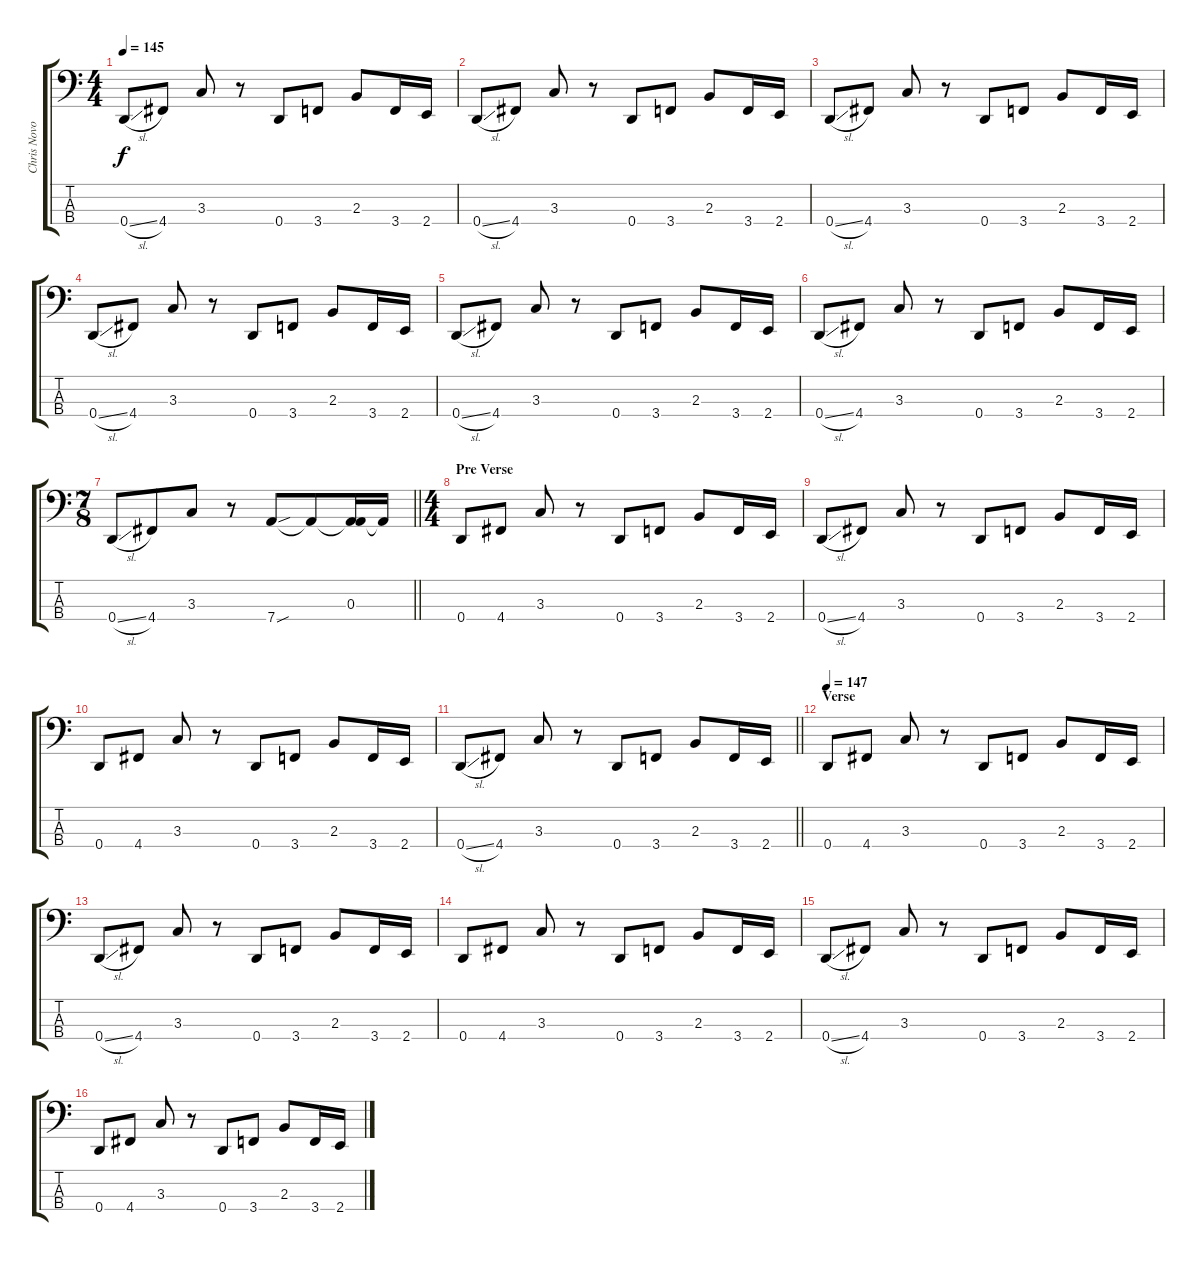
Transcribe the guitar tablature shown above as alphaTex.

\track ("Chris Novoselic" "Chris Novo") {instrument electricbasspick}
\staff {score tabs}
\tuning (G2 D2 A1 D1) {hide}
\ts (4 4)
\tempo 145
\clef f4
\ks c
0.4{sl}.8{dy f} 4.4.8 3.3.8 r.8 0.4.8 3.4.8 2.3.8 3.4.16 2.4.16 |
0.4{sl}.8 4.4.8 3.3.8 r.8 0.4.8 3.4.8 2.3.8 3.4.16 2.4.16 |
0.4{sl}.8 4.4.8 3.3.8 r.8 0.4.8 3.4.8 2.3.8 3.4.16 2.4.16 |
0.4{sl}.8 4.4.8 3.3.8 r.8 0.4.8 3.4.8 2.3.8 3.4.16 2.4.16 |
0.4{sl}.8 4.4.8 3.3.8 r.8 0.4.8 3.4.8 2.3.8 3.4.16 2.4.16 |
0.4{sl}.8 4.4.8 3.3.8 r.8 0.4.8 3.4.8 2.3.8 3.4.16 2.4.16 |
\ts (7 8)
\barLineRight lightlight
0.4{sl}.8 4.4.8 3.3.8 r.8 7.4{sou}.8 7.4{t}.8 (0.3 7.4{t}).16 0.3{t}.16 |
\ts (4 4)
\section ("" "Pre Verse")
0.4.8 4.4.8 3.3.8 r.8 0.4.8 3.4.8 2.3.8 3.4.16 2.4.16 |
0.4{sl}.8 4.4.8 3.3.8 r.8 0.4.8 3.4.8 2.3.8 3.4.16 2.4.16 |
0.4.8 4.4.8 3.3.8 r.8 0.4.8 3.4.8 2.3.8 3.4.16 2.4.16 |
\barLineRight lightlight
0.4{sl}.8 4.4.8 3.3.8 r.8 0.4.8 3.4.8 2.3.8 3.4.16 2.4.16 |
\section ("" "Verse")
\tempo 147
0.4.8 4.4.8 3.3.8 r.8 0.4.8 3.4.8 2.3.8 3.4.16 2.4.16 |
0.4{sl}.8 4.4.8 3.3.8 r.8 0.4.8 3.4.8 2.3.8 3.4.16 2.4.16 |
0.4.8 4.4.8 3.3.8 r.8 0.4.8 3.4.8 2.3.8 3.4.16 2.4.16 |
0.4{sl}.8 4.4.8 3.3.8 r.8 0.4.8 3.4.8 2.3.8 3.4.16 2.4.16 |
0.4.8 4.4.8 3.3.8 r.8 0.4.8 3.4.8 2.3.8 3.4.16 2.4.16
